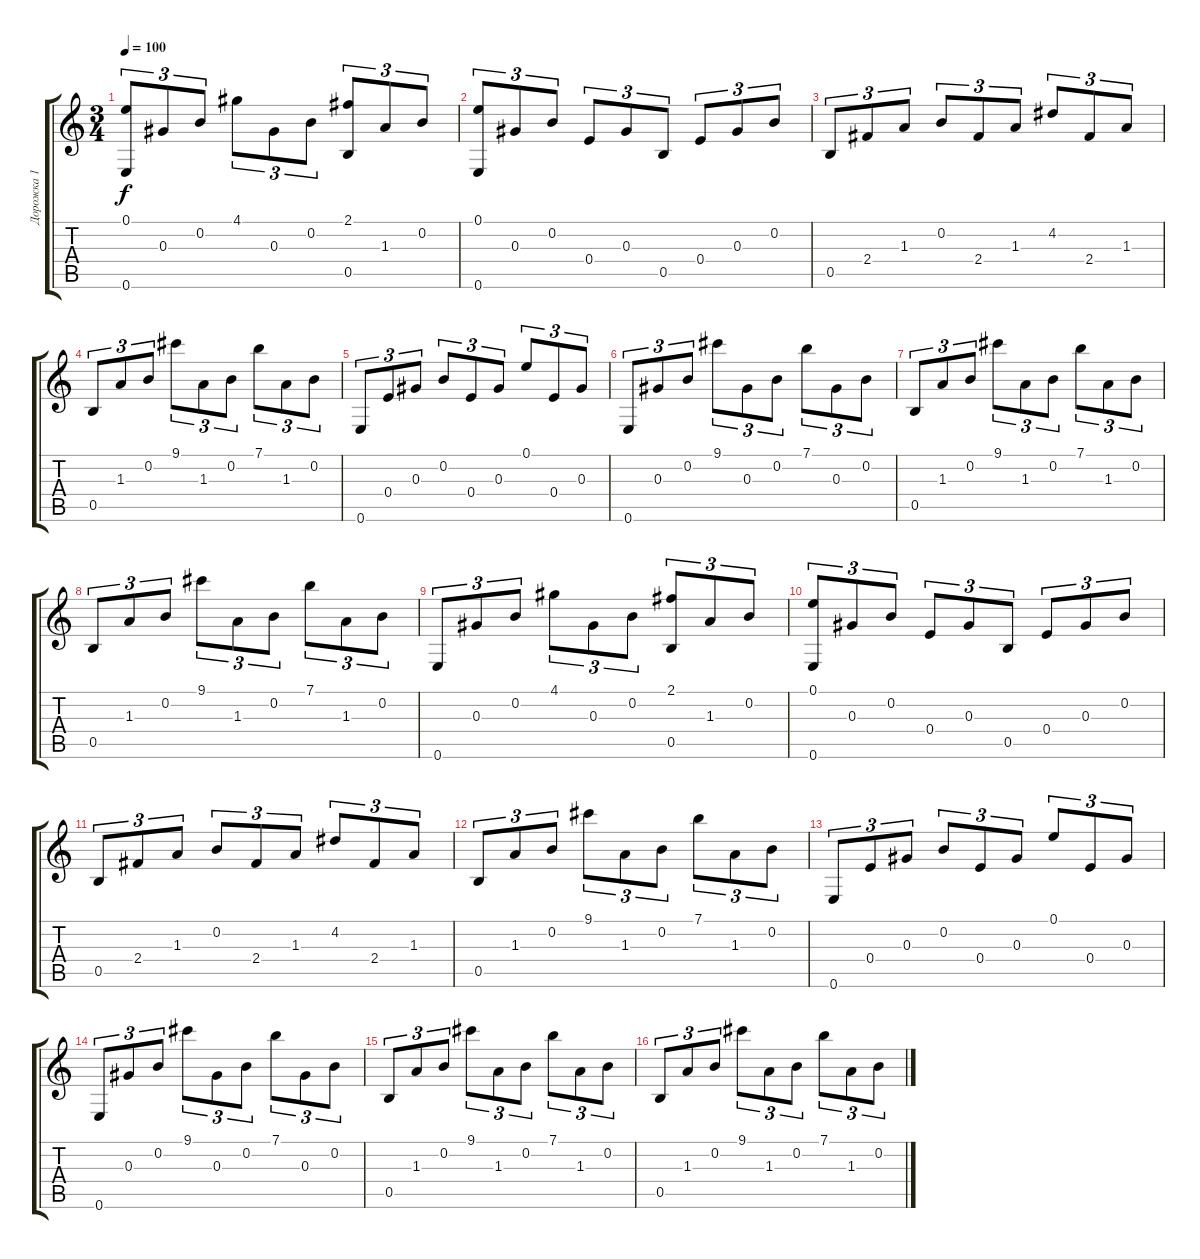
\track ("Дорожка 1" "Дорожка 1") {instrument acousticguitarnylon}
\staff {score tabs}
\tuning (E4 B3 Ab3 E3 B2 E2) {hide}
\ts (3 4)
\tempo 100
\clef g2
\ks c
(0.1 0.6).8{tu (3 2) dy f} 0.3.8{tu (3 2)} 0.2.8{tu (3 2)} 4.1.8{tu (3 2)} 0.3.8{tu (3 2)} 0.2.8{tu (3 2)} (2.1 0.5).8{tu (3 2)} 1.3.8{tu (3 2)} 0.2.8{tu (3 2)} |
(0.1 0.6).8{tu (3 2)} 0.3.8{tu (3 2)} 0.2.8{tu (3 2)} 0.4.8{tu (3 2)} 0.3.8{tu (3 2)} 0.5.8{tu (3 2)} 0.4.8{tu (3 2)} 0.3.8{tu (3 2)} 0.2.8{tu (3 2)} |
0.5.8{tu (3 2)} 2.4.8{tu (3 2)} 1.3.8{tu (3 2)} 0.2.8{tu (3 2)} 2.4.8{tu (3 2)} 1.3.8{tu (3 2)} 4.2.8{tu (3 2)} 2.4.8{tu (3 2)} 1.3.8{tu (3 2)} |
0.5.8{tu (3 2)} 1.3.8{tu (3 2)} 0.2.8{tu (3 2)} 9.1.8{tu (3 2)} 1.3.8{tu (3 2)} 0.2.8{tu (3 2)} 7.1.8{tu (3 2)} 1.3.8{tu (3 2)} 0.2.8{tu (3 2)} |
0.6.8{tu (3 2)} 0.4.8{tu (3 2)} 0.3.8{tu (3 2)} 0.2.8{tu (3 2)} 0.4.8{tu (3 2)} 0.3.8{tu (3 2)} 0.1.8{tu (3 2)} 0.4.8{tu (3 2)} 0.3.8{tu (3 2)} |
0.6.8{tu (3 2)} 0.3.8{tu (3 2)} 0.2.8{tu (3 2)} 9.1.8{tu (3 2)} 0.3.8{tu (3 2)} 0.2.8{tu (3 2)} 7.1.8{tu (3 2)} 0.3.8{tu (3 2)} 0.2.8{tu (3 2)} |
0.5.8{tu (3 2)} 1.3.8{tu (3 2)} 0.2.8{tu (3 2)} 9.1.8{tu (3 2)} 1.3.8{tu (3 2)} 0.2.8{tu (3 2)} 7.1.8{tu (3 2)} 1.3.8{tu (3 2)} 0.2.8{tu (3 2)} |
0.5.8{tu (3 2)} 1.3.8{tu (3 2)} 0.2.8{tu (3 2)} 9.1.8{tu (3 2)} 1.3.8{tu (3 2)} 0.2.8{tu (3 2)} 7.1.8{tu (3 2)} 1.3.8{tu (3 2)} 0.2.8{tu (3 2)} |
0.6.8{tu (3 2)} 0.3.8{tu (3 2)} 0.2.8{tu (3 2)} 4.1.8{tu (3 2)} 0.3.8{tu (3 2)} 0.2.8{tu (3 2)} (2.1 0.5).8{tu (3 2)} 1.3.8{tu (3 2)} 0.2.8{tu (3 2)} |
(0.1 0.6).8{tu (3 2)} 0.3.8{tu (3 2)} 0.2.8{tu (3 2)} 0.4.8{tu (3 2)} 0.3.8{tu (3 2)} 0.5.8{tu (3 2)} 0.4.8{tu (3 2)} 0.3.8{tu (3 2)} 0.2.8{tu (3 2)} |
0.5.8{tu (3 2)} 2.4.8{tu (3 2)} 1.3.8{tu (3 2)} 0.2.8{tu (3 2)} 2.4.8{tu (3 2)} 1.3.8{tu (3 2)} 4.2.8{tu (3 2)} 2.4.8{tu (3 2)} 1.3.8{tu (3 2)} |
0.5.8{tu (3 2)} 1.3.8{tu (3 2)} 0.2.8{tu (3 2)} 9.1.8{tu (3 2)} 1.3.8{tu (3 2)} 0.2.8{tu (3 2)} 7.1.8{tu (3 2)} 1.3.8{tu (3 2)} 0.2.8{tu (3 2)} |
0.6.8{tu (3 2)} 0.4.8{tu (3 2)} 0.3.8{tu (3 2)} 0.2.8{tu (3 2)} 0.4.8{tu (3 2)} 0.3.8{tu (3 2)} 0.1.8{tu (3 2)} 0.4.8{tu (3 2)} 0.3.8{tu (3 2)} |
0.6.8{tu (3 2)} 0.3.8{tu (3 2)} 0.2.8{tu (3 2)} 9.1.8{tu (3 2)} 0.3.8{tu (3 2)} 0.2.8{tu (3 2)} 7.1.8{tu (3 2)} 0.3.8{tu (3 2)} 0.2.8{tu (3 2)} |
0.5.8{tu (3 2)} 1.3.8{tu (3 2)} 0.2.8{tu (3 2)} 9.1.8{tu (3 2)} 1.3.8{tu (3 2)} 0.2.8{tu (3 2)} 7.1.8{tu (3 2)} 1.3.8{tu (3 2)} 0.2.8{tu (3 2)} |
0.5.8{tu (3 2)} 1.3.8{tu (3 2)} 0.2.8{tu (3 2)} 9.1.8{tu (3 2)} 1.3.8{tu (3 2)} 0.2.8{tu (3 2)} 7.1.8{tu (3 2)} 1.3.8{tu (3 2)} 0.2.8{tu (3 2)}
